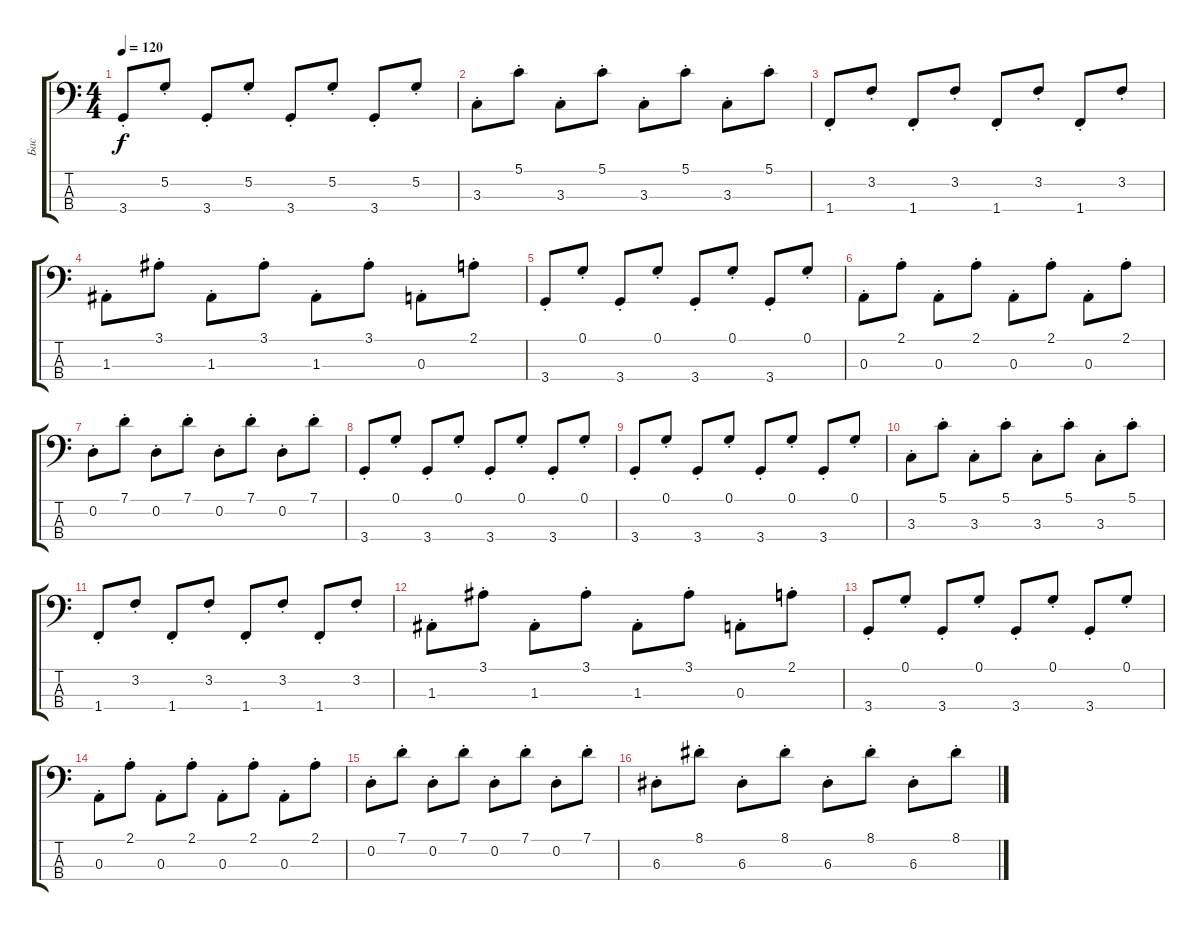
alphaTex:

\track ("Бас" "Бас") {instrument slapbass2}
\staff {score tabs}
\tuning (G2 D2 A1 E1) {hide}
\ts (4 4)
\tempo 120
\clef f4
\ks c
3.4{st}.8{dy f} 5.2{st}.8 3.4{st}.8 5.2{st}.8 3.4{st}.8 5.2{st}.8 3.4{st}.8 5.2{st}.8 |
3.3{st}.8 5.1{st}.8 3.3{st}.8 5.1{st}.8 3.3{st}.8 5.1{st}.8 3.3{st}.8 5.1{st}.8 |
1.4{st}.8 3.2{st}.8 1.4{st}.8 3.2{st}.8 1.4{st}.8 3.2{st}.8 1.4{st}.8 3.2{st}.8 |
1.3{st}.8 3.1{st}.8 1.3{st}.8 3.1{st}.8 1.3{st}.8 3.1{st}.8 0.3{st}.8 2.1{st}.8 |
3.4{st}.8 0.1{st}.8 3.4{st}.8 0.1{st}.8 3.4{st}.8 0.1{st}.8 3.4{st}.8 0.1{st}.8 |
0.3{st}.8 2.1{st}.8 0.3{st}.8 2.1{st}.8 0.3{st}.8 2.1{st}.8 0.3{st}.8 2.1{st}.8 |
0.2{st}.8 7.1{st}.8 0.2{st}.8 7.1{st}.8 0.2{st}.8 7.1{st}.8 0.2{st}.8 7.1{st}.8 |
3.4{st}.8 0.1{st}.8 3.4{st}.8 0.1{st}.8 3.4{st}.8 0.1{st}.8 3.4{st}.8 0.1{st}.8 |
3.4{st}.8 0.1{st}.8 3.4{st}.8 0.1{st}.8 3.4{st}.8 0.1{st}.8 3.4{st}.8 0.1{st}.8 |
3.3{st}.8 5.1{st}.8 3.3{st}.8 5.1{st}.8 3.3{st}.8 5.1{st}.8 3.3{st}.8 5.1{st}.8 |
1.4{st}.8 3.2{st}.8 1.4{st}.8 3.2{st}.8 1.4{st}.8 3.2{st}.8 1.4{st}.8 3.2{st}.8 |
1.3{st}.8 3.1{st}.8 1.3{st}.8 3.1{st}.8 1.3{st}.8 3.1{st}.8 0.3{st}.8 2.1{st}.8 |
3.4{st}.8 0.1{st}.8 3.4{st}.8 0.1{st}.8 3.4{st}.8 0.1{st}.8 3.4{st}.8 0.1{st}.8 |
0.3{st}.8 2.1{st}.8 0.3{st}.8 2.1{st}.8 0.3{st}.8 2.1{st}.8 0.3{st}.8 2.1{st}.8 |
0.2{st}.8 7.1{st}.8 0.2{st}.8 7.1{st}.8 0.2{st}.8 7.1{st}.8 0.2{st}.8 7.1{st}.8 |
6.3{st}.8 8.1{st}.8 6.3{st}.8 8.1{st}.8 6.3{st}.8 8.1{st}.8 6.3{st}.8 8.1{st}.8
